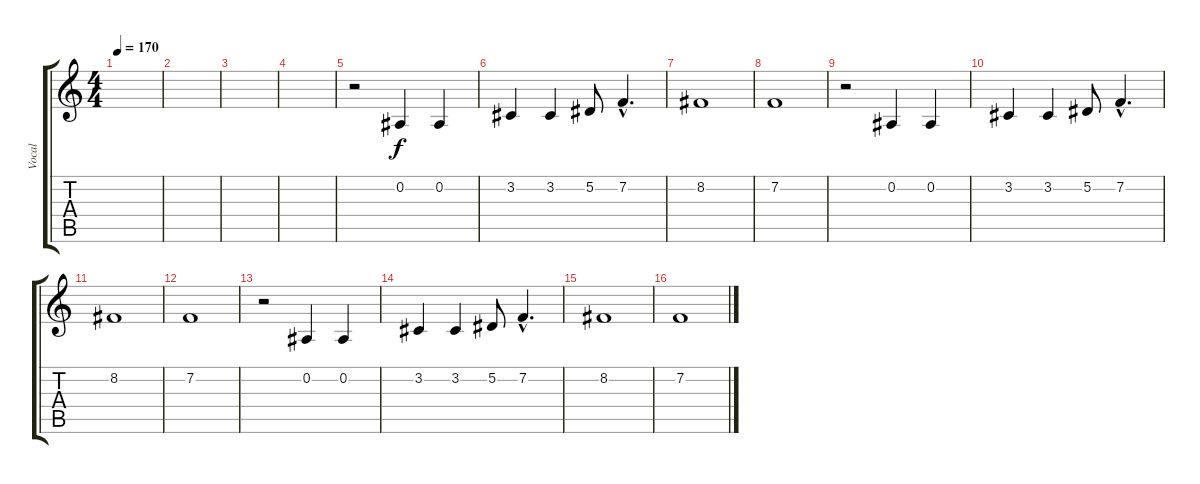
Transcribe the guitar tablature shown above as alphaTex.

\track ("Vocal" "Vocal") {instrument violin}
\staff {score tabs}
\tuning (Eb4 Bb3 Gb3 Db3 Ab2 Eb2) {hide}
\ts (4 4)
\tempo 170
\clef g2
\ks c
|
|
|
|
r.2 0.2.4 0.2.4 |
3.2.4 3.2.4 5.2.8 7.2{hac}.4{d} |
8.2.1 |
7.2.1 |
r.2 0.2.4 0.2.4 |
3.2.4 3.2.4 5.2.8 7.2{hac}.4{d} |
8.2.1 |
7.2.1 |
r.2 0.2.4 0.2.4 |
3.2.4 3.2.4 5.2.8 7.2{hac}.4{d} |
8.2.1 |
7.2.1
